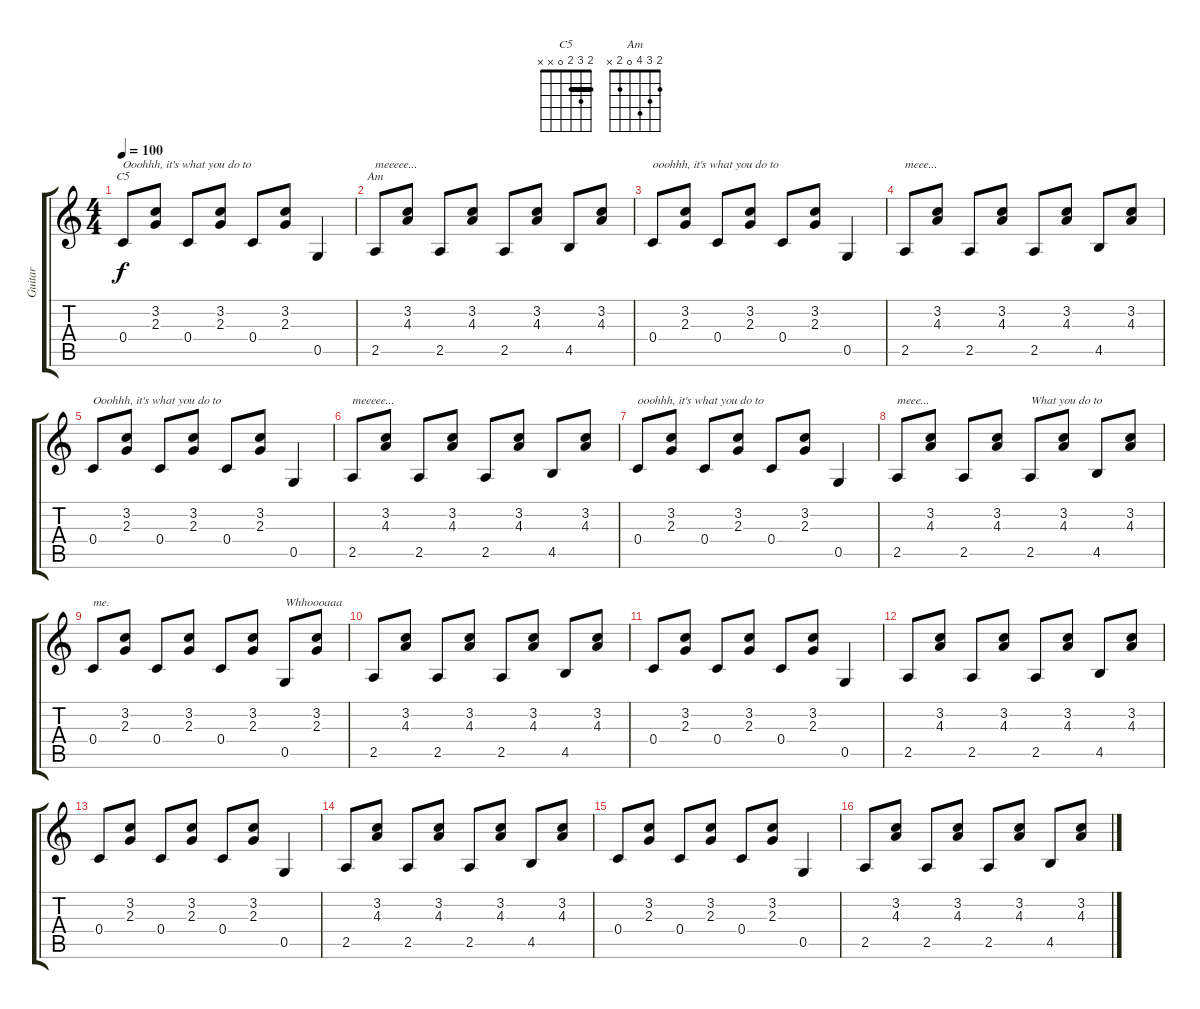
\track ("Guitar" "Guitar") {instrument acousticguitarsteel}
\staff {score tabs}
\tuning (D4 A3 F3 C3 G2 D2) {hide}
\chord ("C5" 2 3 2 0 x x) {barre 2}
\chord ("Am" 2 3 4 0 2 x)
\ts (4 4)
\tempo 100
\clef g2
\ks c
0.4.8{ch "C5" txt "Ooohhh, it's what you do to" dy f} (3.2 2.3).8 0.4.8 (3.2 2.3).8 0.4.8 (3.2 2.3).8 0.5.4 |
2.5.8{ch "Am" txt "meeeee..."} (3.2 4.3).8 2.5.8 (3.2 4.3).8 2.5.8 (3.2 4.3).8 4.5.8 (3.2 4.3).8 |
0.4.8{txt "ooohhh, it's what you do to"} (3.2 2.3).8 0.4.8 (3.2 2.3).8 0.4.8 (3.2 2.3).8 0.5.4 |
2.5.8{txt "meee..."} (3.2 4.3).8 2.5.8 (3.2 4.3).8 2.5.8 (3.2 4.3).8 4.5.8 (3.2 4.3).8 |
0.4.8{txt "Ooohhh, it's what you do to"} (3.2 2.3).8 0.4.8 (3.2 2.3).8 0.4.8 (3.2 2.3).8 0.5.4 |
2.5.8{txt "meeeee..."} (3.2 4.3).8 2.5.8 (3.2 4.3).8 2.5.8 (3.2 4.3).8 4.5.8 (3.2 4.3).8 |
0.4.8{txt "ooohhh, it's what you do to"} (3.2 2.3).8 0.4.8 (3.2 2.3).8 0.4.8 (3.2 2.3).8 0.5.4 |
2.5.8{txt "meee..."} (3.2 4.3).8 2.5.8 (3.2 4.3).8 2.5.8{txt "What you do to"} (3.2 4.3).8 4.5.8 (3.2 4.3).8 |
0.4.8{txt "me."} (3.2 2.3).8 0.4.8 (3.2 2.3).8 0.4.8 (3.2 2.3).8 0.5.8{txt "Whhoooaaa"} (3.2 2.3).8 |
2.5.8 (3.2 4.3).8 2.5.8 (3.2 4.3).8 2.5.8 (3.2 4.3).8 4.5.8 (3.2 4.3).8 |
0.4.8 (3.2 2.3).8 0.4.8 (3.2 2.3).8 0.4.8 (3.2 2.3).8 0.5.4 |
2.5.8 (3.2 4.3).8 2.5.8 (3.2 4.3).8 2.5.8 (3.2 4.3).8 4.5.8 (3.2 4.3).8 |
0.4.8 (3.2 2.3).8 0.4.8 (3.2 2.3).8 0.4.8 (3.2 2.3).8 0.5.4 |
2.5.8 (3.2 4.3).8 2.5.8 (3.2 4.3).8 2.5.8 (3.2 4.3).8 4.5.8 (3.2 4.3).8 |
0.4.8 (3.2 2.3).8 0.4.8 (3.2 2.3).8 0.4.8 (3.2 2.3).8 0.5.4 |
2.5.8 (3.2 4.3).8 2.5.8 (3.2 4.3).8 2.5.8 (3.2 4.3).8 4.5.8 (3.2 4.3).8
